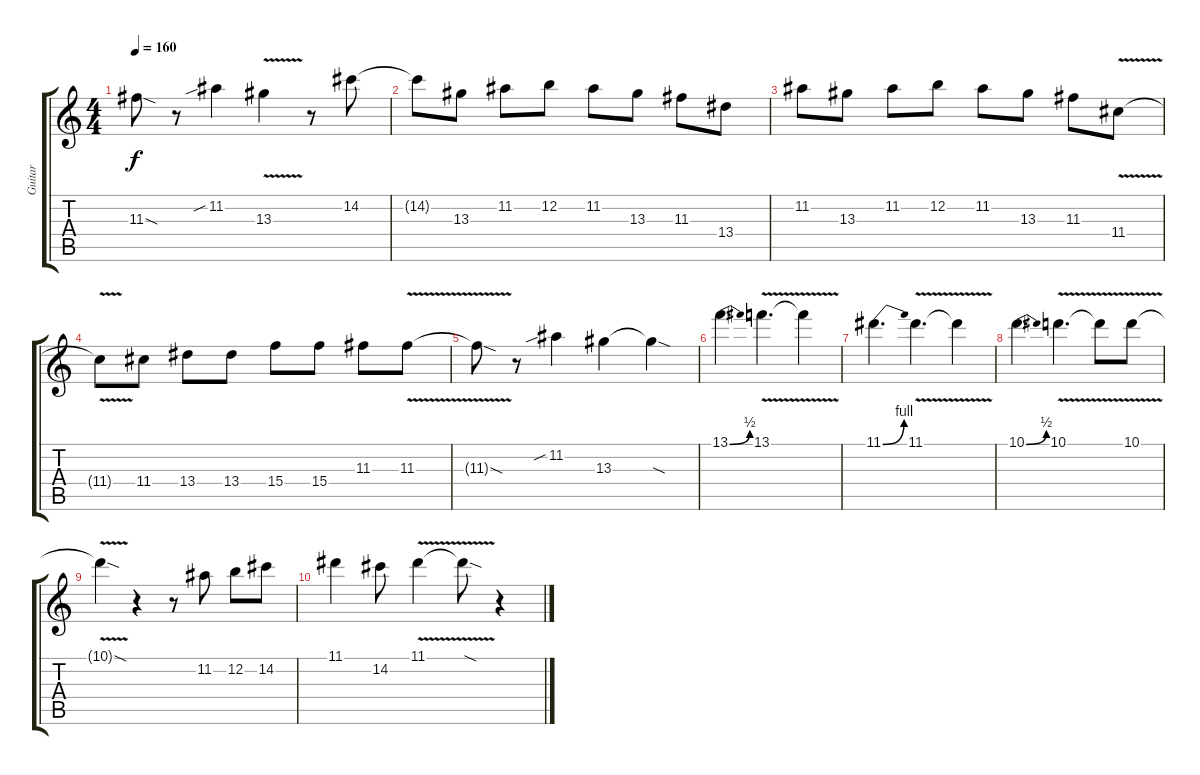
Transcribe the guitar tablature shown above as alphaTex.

\track ("Guitar" "Guitar") {instrument overdrivenguitar}
\staff {score tabs}
\tuning (E4 B3 G3 D3 A2 E2) {hide}
\ts (4 4)
\tempo 160
\clef g2
\ks c
11.3{sod t}.8{dy f} r.8 11.2{sib}.4 13.3{v}.4 r.8 14.2.8 |
14.2{t}.8 13.3.8 11.2.8 12.2.8 11.2.8 13.3.8 11.3.8 13.4.8 |
11.2.8 13.3.8 11.2.8 12.2.8 11.2.8 13.3.8 11.3.8 11.4{v}.8 |
11.4{t}.8 11.4.8 13.4.8 13.4.8 15.4.8 15.4.8 11.3.8 11.3{v}.8 |
11.3{sod t}.8 r.8 11.2{sib}.4 13.3.4 13.3{sod t}.4 |
13.1{be (bend 0 0 60 2)}.4{d} 13.1{v}.4{d} 13.1{t}.4 |
11.1{be (bend 0 0 60 4)}.4{d} 11.1{v}.4{d} 11.1{t}.4 |
10.1{be (bend 0 0 60 2)}.4{d} 10.1{v}.4{d} 10.1{t}.8 10.1{v}.8 |
10.1{sod t}.4 r.4 r.8 11.2.8 12.2.8 14.2.8 |
11.1.4 14.2.8 11.1{v}.4 11.1{sod t}.8 r.4
